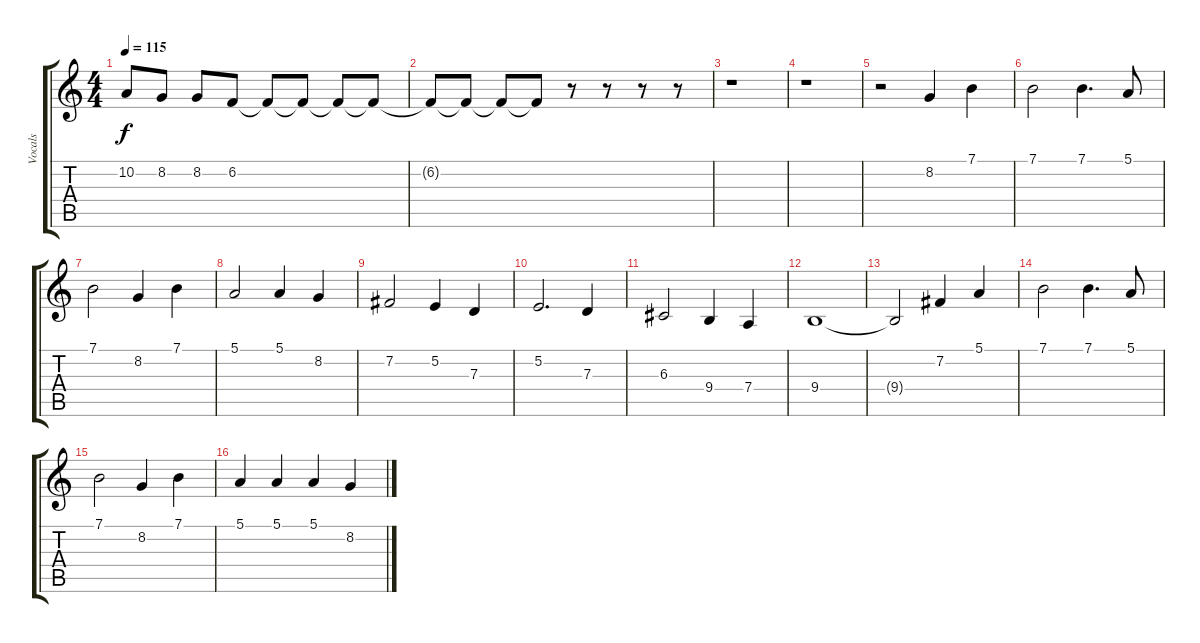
\track ("Vocals" "Vocals") {instrument violin}
\staff {score tabs}
\tuning (E4 B3 G3 D3 A2 E2) {hide}
\ts (4 4)
\tempo 115
\clef g2
\ks c
10.2.8{dy f} 8.2.8 8.2.8 6.2.8 6.2{t}.8 6.2{t}.8 6.2{t}.8 6.2{t}.8 |
6.2{t}.8 6.2{t}.8 6.2{t}.8 6.2{t}.8 r.8 r.8 r.8 r.8 |
r.1 |
r.1 |
r.2 8.2.4 7.1.4 |
7.1.2 7.1.4{d} 5.1.8 |
7.1.2 8.2.4 7.1.4 |
5.1.2 5.1.4 8.2.4 |
7.2.2 5.2.4 7.3.4 |
5.2.2{d} 7.3.4 |
6.3.2 9.4.4 7.4.4 |
9.4.1 |
9.4{t}.2 7.2.4 5.1.4 |
7.1.2 7.1.4{d} 5.1.8 |
7.1.2 8.2.4 7.1.4 |
5.1.4 5.1.4 5.1.4 8.2.4
